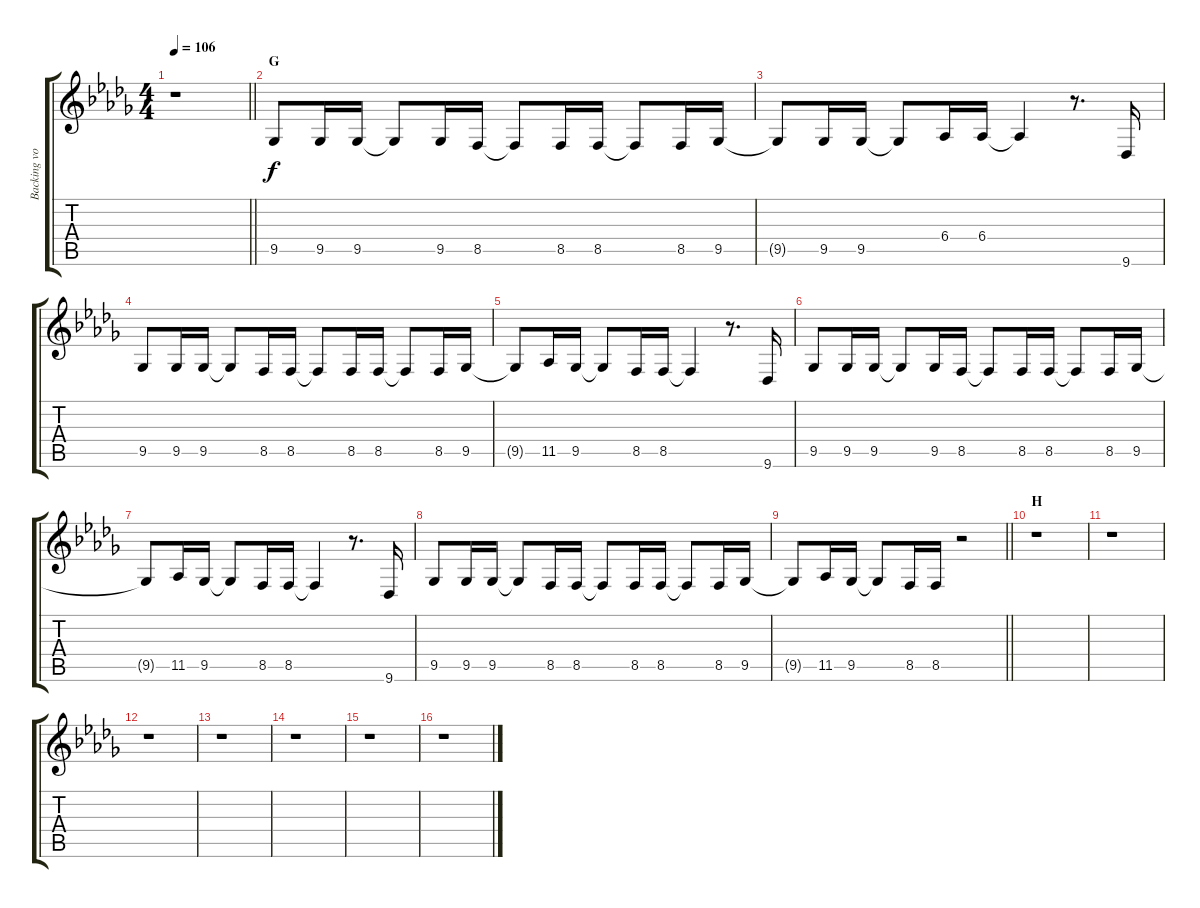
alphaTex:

\track ("Backing vocals" "Backing vo") {instrument tenorsax}
\staff {score tabs}
\tuning (E4 B3 G3 D3 A2 E2) {hide}
\ts (4 4)
\tempo 106
\clef g2
\barLineRight lightlight
\ks db
r.1{dy f} |
\section ("" "G")
9.5.8 9.5.16 9.5.16 9.5{t}.8 9.5.16 8.5.16 8.5{t}.8 8.5.16 8.5.16 8.5{t}.8 8.5.16 9.5.16 |
9.5{t}.8 9.5.16 9.5.16 9.5{t}.8 6.4.16 6.4.16 6.4{t}.4 r.8{d} 9.6.16 |
9.5.8 9.5.16 9.5.16 9.5{t}.8 8.5.16 8.5.16 8.5{t}.8 8.5.16 8.5.16 8.5{t}.8 8.5.16 9.5.16 |
9.5{t}.8 11.5.16 9.5.16 9.5{t}.8 8.5.16 8.5.16 8.5{t}.4 r.8{d} 9.6.16 |
9.5.8 9.5.16 9.5.16 9.5{t}.8 9.5.16 8.5.16 8.5{t}.8 8.5.16 8.5.16 8.5{t}.8 8.5.16 9.5.16 |
9.5{t}.8 11.5.16 9.5.16 9.5{t}.8 8.5.16 8.5.16 8.5{t}.4 r.8{d} 9.6.16 |
9.5.8 9.5.16 9.5.16 9.5{t}.8 8.5.16 8.5.16 8.5{t}.8 8.5.16 8.5.16 8.5{t}.8 8.5.16 9.5.16 |
\barLineRight lightlight
9.5{t}.8 11.5.16 9.5.16 9.5{t}.8 8.5.16 8.5.16 r.2 |
\section ("" "H")
r.1 |
r.1 |
r.1 |
r.1 |
r.1 |
r.1 |
r.1
